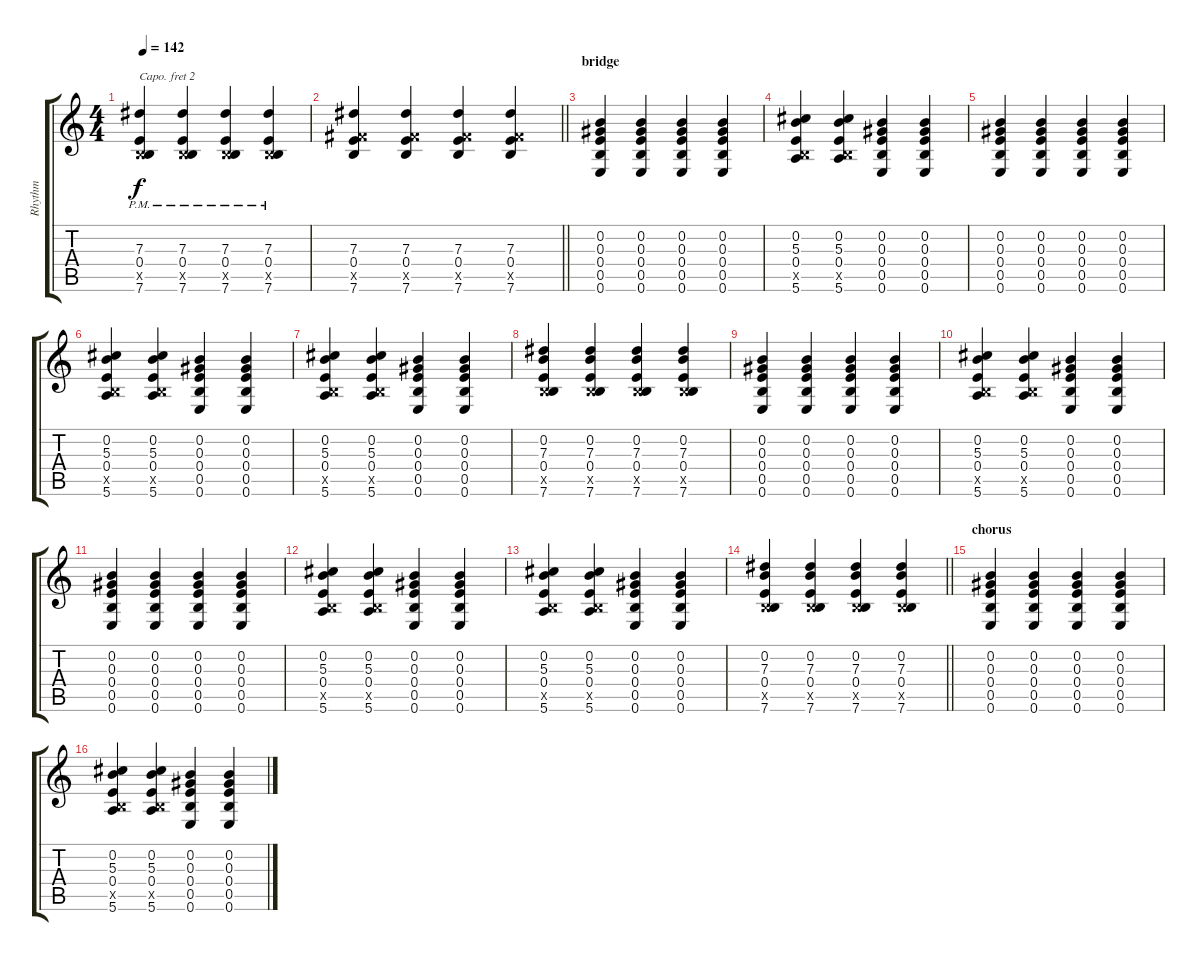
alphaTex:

\track ("Rhythm" "Rhythm") {instrument acousticguitarsteel}
\staff {score tabs}
\capo 2
\tuning (D4 A3 Gb3 D3 A2 D2) {hide}
\ts (4 4)
\tempo 142
\clef g2
\ks c
(7.3{pm} 0.4{pm} 0.5{x} 7.6{pm}).4{dy f} (7.3{pm} 0.4{pm} 0.5{x} 7.6{pm}).4 (7.3{pm} 0.4{pm} 0.5{x} 7.6{pm}).4 (7.3{pm} 0.4{pm} 0.5{x} 7.6{pm}).4 |
\barLineRight lightlight
(7.3 0.4 7.5{x} 7.6).4 (7.3 0.4 7.5{x} 7.6).4 (7.3 0.4 7.5{x} 7.6).4 (7.3 0.4 7.5{x} 7.6).4 |
\section ("" "bridge")
(0.2 0.3 0.4 0.5 0.6).4 (0.2 0.3 0.4 0.5 0.6).4 (0.2 0.3 0.4 0.5 0.6).4 (0.2 0.3 0.4 0.5 0.6).4 |
(0.2 5.3 0.4 0.5{x} 5.6).4 (0.2 5.3 0.4 0.5{x} 5.6).4 (0.2 0.3 0.4 0.5 0.6).4 (0.2 0.3 0.4 0.5 0.6).4 |
(0.2 0.3 0.4 0.5 0.6).4 (0.2 0.3 0.4 0.5 0.6).4 (0.2 0.3 0.4 0.5 0.6).4 (0.2 0.3 0.4 0.5 0.6).4 |
(0.2 5.3 0.4 0.5{x} 5.6).4 (0.2 5.3 0.4 0.5{x} 5.6).4 (0.2 0.3 0.4 0.5 0.6).4 (0.2 0.3 0.4 0.5 0.6).4 |
(0.2 5.3 0.4 0.5{x} 5.6).4 (0.2 5.3 0.4 0.5{x} 5.6).4 (0.2 0.3 0.4 0.5 0.6).4 (0.2 0.3 0.4 0.5 0.6).4 |
(0.2 7.3 0.4 0.5{x} 7.6).4 (0.2 7.3 0.4 0.5{x} 7.6).4 (0.2 7.3 0.4 0.5{x} 7.6).4 (0.2 7.3 0.4 0.5{x} 7.6).4 |
(0.2 0.3 0.4 0.5 0.6).4 (0.2 0.3 0.4 0.5 0.6).4 (0.2 0.3 0.4 0.5 0.6).4 (0.2 0.3 0.4 0.5 0.6).4 |
(0.2 5.3 0.4 0.5{x} 5.6).4 (0.2 5.3 0.4 0.5{x} 5.6).4 (0.2 0.3 0.4 0.5 0.6).4 (0.2 0.3 0.4 0.5 0.6).4 |
(0.2 0.3 0.4 0.5 0.6).4 (0.2 0.3 0.4 0.5 0.6).4 (0.2 0.3 0.4 0.5 0.6).4 (0.2 0.3 0.4 0.5 0.6).4 |
(0.2 5.3 0.4 0.5{x} 5.6).4 (0.2 5.3 0.4 0.5{x} 5.6).4 (0.2 0.3 0.4 0.5 0.6).4 (0.2 0.3 0.4 0.5 0.6).4 |
(0.2 5.3 0.4 0.5{x} 5.6).4 (0.2 5.3 0.4 0.5{x} 5.6).4 (0.2 0.3 0.4 0.5 0.6).4 (0.2 0.3 0.4 0.5 0.6).4 |
\barLineRight lightlight
(0.2 7.3 0.4 0.5{x} 7.6).4 (0.2 7.3 0.4 0.5{x} 7.6).4 (0.2 7.3 0.4 0.5{x} 7.6).4 (0.2 7.3 0.4 0.5{x} 7.6).4 |
\section ("" "chorus")
(0.2 0.3 0.4 0.5 0.6).4 (0.2 0.3 0.4 0.5 0.6).4 (0.2 0.3 0.4 0.5 0.6).4 (0.2 0.3 0.4 0.5 0.6).4 |
(0.2 5.3 0.4 0.5{x} 5.6).4 (0.2 5.3 0.4 0.5{x} 5.6).4 (0.2 0.3 0.4 0.5 0.6).4 (0.2 0.3 0.4 0.5 0.6).4
